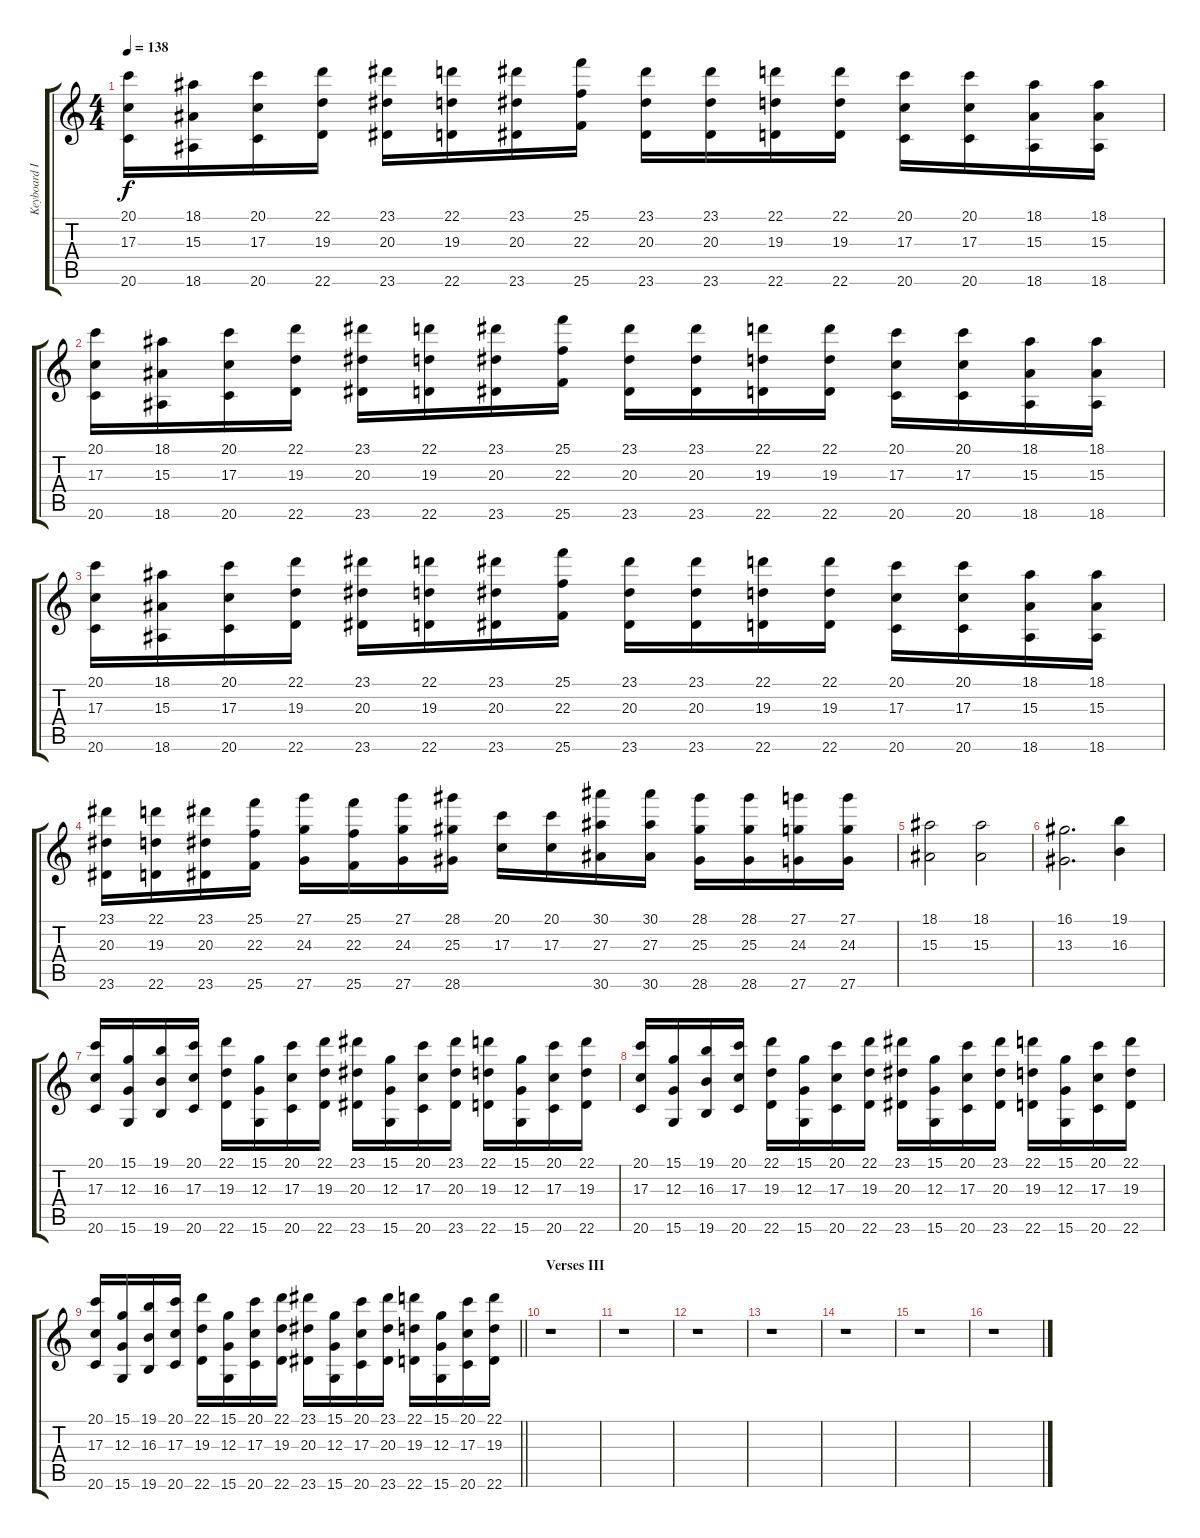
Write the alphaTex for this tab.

\track ("Keyboard II" "Keyboard I") {instrument synthstrings1}
\staff {score tabs}
\tuning (E4 B3 G3 D3 A2 E2) {hide}
\ts (4 4)
\tempo 138
\clef g2
\ks c
(20.1 17.3 20.6).16{dy f} (18.1 15.3 18.6).16 (20.1 17.3 20.6).16 (22.1 19.3 22.6).16 (23.1 20.3 23.6).16 (22.1 19.3 22.6).16 (23.1 20.3 23.6).16 (25.1 22.3 25.6).16 (23.1 20.3 23.6).16 (23.1 20.3 23.6).16 (22.1 19.3 22.6).16 (22.1 19.3 22.6).16 (20.1 17.3 20.6).16 (20.1 17.3 20.6).16 (18.1 15.3 18.6).16 (18.1 15.3 18.6).16 |
(20.1 17.3 20.6).16 (18.1 15.3 18.6).16 (20.1 17.3 20.6).16 (22.1 19.3 22.6).16 (23.1 20.3 23.6).16 (22.1 19.3 22.6).16 (23.1 20.3 23.6).16 (25.1 22.3 25.6).16 (23.1 20.3 23.6).16 (23.1 20.3 23.6).16 (22.1 19.3 22.6).16 (22.1 19.3 22.6).16 (20.1 17.3 20.6).16 (20.1 17.3 20.6).16 (18.1 15.3 18.6).16 (18.1 15.3 18.6).16 |
(20.1 17.3 20.6).16 (18.1 15.3 18.6).16 (20.1 17.3 20.6).16 (22.1 19.3 22.6).16 (23.1 20.3 23.6).16 (22.1 19.3 22.6).16 (23.1 20.3 23.6).16 (25.1 22.3 25.6).16 (23.1 20.3 23.6).16 (23.1 20.3 23.6).16 (22.1 19.3 22.6).16 (22.1 19.3 22.6).16 (20.1 17.3 20.6).16 (20.1 17.3 20.6).16 (18.1 15.3 18.6).16 (18.1 15.3 18.6).16 |
(23.1 20.3 23.6).16 (22.1 19.3 22.6).16 (23.1 20.3 23.6).16 (25.1 22.3 25.6).16 (27.1 24.3 27.6).16 (25.1 22.3 25.6).16 (27.1 24.3 27.6).16 (28.1 25.3 28.6).16 (20.1 17.3).16 (20.1 17.3).16 (30.1 27.3 30.6).16 (30.1 27.3 30.6).16 (28.1 25.3 28.6).16 (28.1 25.3 28.6).16 (27.1 24.3 27.6).16 (27.1 24.3 27.6).16 |
(18.1 15.3).2 (18.1 15.3).2 |
(16.1 13.3).2{d} (19.1 16.3).4 |
(20.1 17.3 20.6).16 (15.1 12.3 15.6).16 (19.1 16.3 19.6).16 (20.1 17.3 20.6).16 (22.1 19.3 22.6).16 (15.1 12.3 15.6).16 (20.1 17.3 20.6).16 (22.1 19.3 22.6).16 (23.1 20.3 23.6).16 (15.1 12.3 15.6).16 (20.1 17.3 20.6).16 (23.1 20.3 23.6).16 (22.1 19.3 22.6).16 (15.1 12.3 15.6).16 (20.1 17.3 20.6).16 (22.1 19.3 22.6).16 |
(20.1 17.3 20.6).16 (15.1 12.3 15.6).16 (19.1 16.3 19.6).16 (20.1 17.3 20.6).16 (22.1 19.3 22.6).16 (15.1 12.3 15.6).16 (20.1 17.3 20.6).16 (22.1 19.3 22.6).16 (23.1 20.3 23.6).16 (15.1 12.3 15.6).16 (20.1 17.3 20.6).16 (23.1 20.3 23.6).16 (22.1 19.3 22.6).16 (15.1 12.3 15.6).16 (20.1 17.3 20.6).16 (22.1 19.3 22.6).16 |
\barLineRight lightlight
(20.1 17.3 20.6).16 (15.1 12.3 15.6).16 (19.1 16.3 19.6).16 (20.1 17.3 20.6).16 (22.1 19.3 22.6).16 (15.1 12.3 15.6).16 (20.1 17.3 20.6).16 (22.1 19.3 22.6).16 (23.1 20.3 23.6).16 (15.1 12.3 15.6).16 (20.1 17.3 20.6).16 (23.1 20.3 23.6).16 (22.1 19.3 22.6).16 (15.1 12.3 15.6).16 (20.1 17.3 20.6).16 (22.1 19.3 22.6).16 |
\section ("" "Verses III")
r.1 |
r.1 |
r.1 |
r.1 |
r.1 |
r.1 |
r.1
